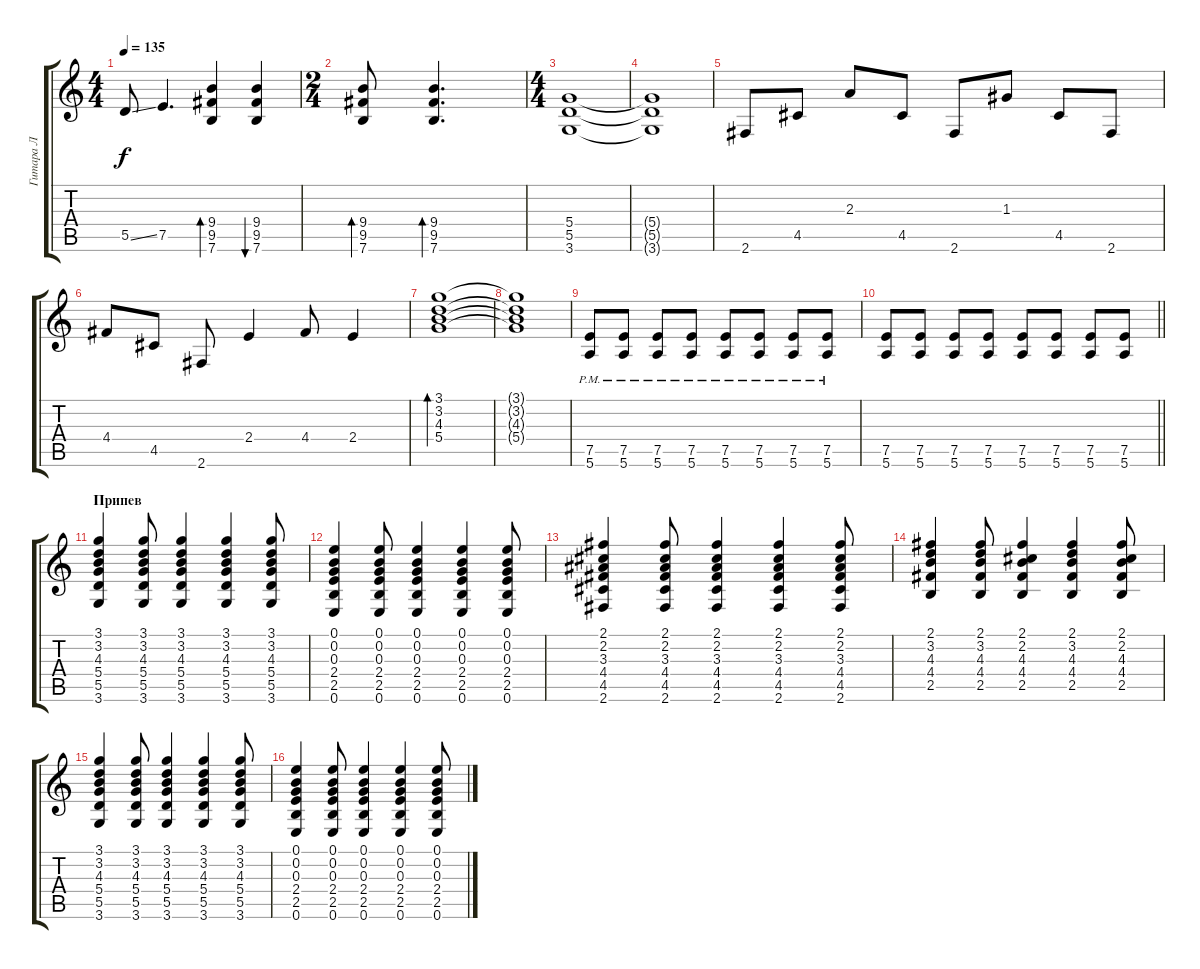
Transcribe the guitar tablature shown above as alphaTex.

\track ("Гитара Л" "Гитара Л") {instrument distortionguitar}
\staff {score tabs}
\tuning (E4 B3 G3 D3 A2 E2) {hide}
\ts (4 4)
\tempo 135
\clef g2
\ks c
5.5{ss}.8{dy f} 7.5.4{d} (9.4 9.5 7.6).4{bd 240} (9.4 9.5 7.6).4{bu 240} |
\ts (2 4)
(9.4 9.5 7.6).8{bd 120} (9.4 9.5 7.6).4{d bd 120} |
\ts (4 4)
(5.4 5.5 3.6).1{volume 2} |
(5.4{t} 5.5{t} 3.6{t}).1 |
2.6.8{volume 10} 4.5.8 2.3.8 4.5.8 2.6.8 1.3.8 4.5.8 2.6.8 |
4.4.8 4.5.8 2.6.8 2.4.4 4.4.8 2.4.4 |
(3.1 3.2 4.3 5.4).1{bd 120 volume 0} |
(3.1{t} 3.2{t} 4.3{t} 5.4{t}).1 |
(7.5{pm} 5.6{pm}).8{volume 13} (7.5{pm} 5.6{pm}).8 (7.5{pm} 5.6{pm}).8 (7.5{pm} 5.6{pm}).8 (7.5{pm} 5.6{pm}).8 (7.5{pm} 5.6{pm}).8 (7.5{pm} 5.6{pm}).8 (7.5{pm} 5.6{pm}).8 |
\barLineRight lightlight
(7.5 5.6).8{volume 13} (7.5 5.6).8 (7.5 5.6).8 (7.5 5.6).8 (7.5 5.6).8 (7.5 5.6).8 (7.5 5.6).8 (7.5 5.6).8 |
\section ("" "Припев")
(3.1 3.2 4.3 5.4 5.5 3.6).4{volume 11} (3.1 3.2 4.3 5.4 5.5 3.6).8 (3.1 3.2 4.3 5.4 5.5 3.6).4 (3.1 3.2 4.3 5.4 5.5 3.6).4 (3.1 3.2 4.3 5.4 5.5 3.6).8 |
(0.1 0.2 0.3 2.4 2.5 0.6).4 (0.1 0.2 0.3 2.4 2.5 0.6).8 (0.1 0.2 0.3 2.4 2.5 0.6).4 (0.1 0.2 0.3 2.4 2.5 0.6).4 (0.1 0.2 0.3 2.4 2.5 0.6).8 |
(2.1 2.2 3.3 4.4 4.5 2.6).4 (2.1 2.2 3.3 4.4 4.5 2.6).8 (2.1 2.2 3.3 4.4 4.5 2.6).4 (2.1 2.2 3.3 4.4 4.5 2.6).4 (2.1 2.2 3.3 4.4 4.5 2.6).8 |
(2.1 3.2 4.3 4.4 2.5).4 (2.1 3.2 4.3 4.4 2.5).8 (2.1 2.2 4.3 4.4 2.5).4 (2.1 3.2 4.3 4.4 2.5).4 (2.1 2.2 4.3 4.4 2.5).8 |
(3.1 3.2 4.3 5.4 5.5 3.6).4{volume 11} (3.1 3.2 4.3 5.4 5.5 3.6).8 (3.1 3.2 4.3 5.4 5.5 3.6).4 (3.1 3.2 4.3 5.4 5.5 3.6).4 (3.1 3.2 4.3 5.4 5.5 3.6).8 |
(0.1 0.2 0.3 2.4 2.5 0.6).4 (0.1 0.2 0.3 2.4 2.5 0.6).8 (0.1 0.2 0.3 2.4 2.5 0.6).4 (0.1 0.2 0.3 2.4 2.5 0.6).4 (0.1 0.2 0.3 2.4 2.5 0.6).8
